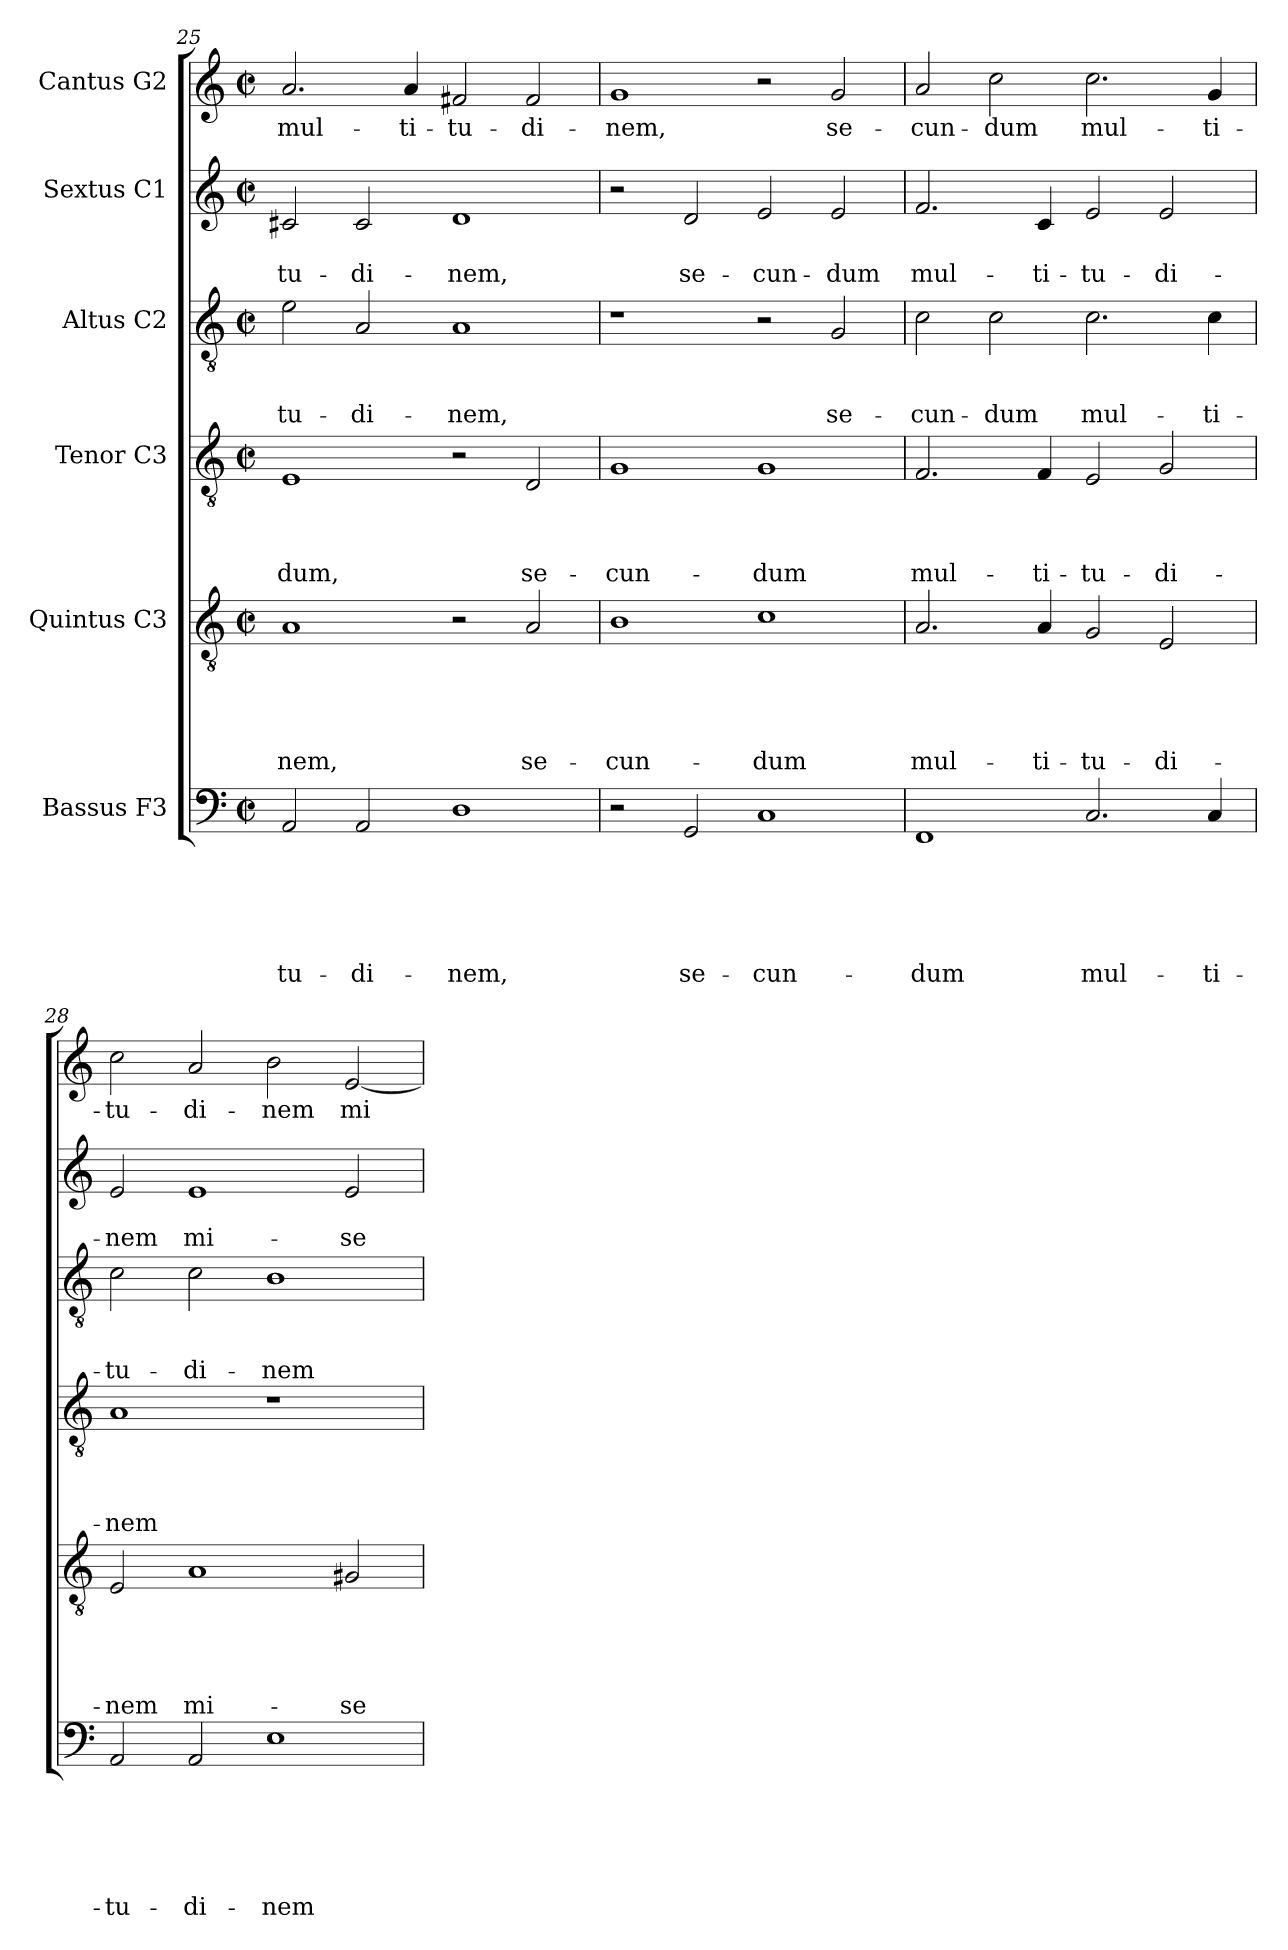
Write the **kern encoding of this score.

**kern	**text	**text	**text	**text	**text	**text	**kern	**text	**text	**text	**text	**text	**kern	**text	**text	**text	**text	**kern	**text	**text	**text	**kern	**text	**text	**kern	**text
*part6	*part6	*part6	*part6	*part6	*part6	*part6	*part5	*part5	*part5	*part5	*part5	*part5	*part4	*part4	*part4	*part4	*part4	*part3	*part3	*part3	*part3	*part2	*part2	*part2	*part1	*part1
*staff6	*staff6	*staff6	*staff6	*staff6	*staff6	*staff6	*staff5	*staff5	*staff5	*staff5	*staff5	*staff5	*staff4	*staff4	*staff4	*staff4	*staff4	*staff3	*staff3	*staff3	*staff3	*staff2	*staff2	*staff2	*staff1	*staff1
*I"Bassus F3	*	*	*	*	*	*	*I"Quintus C3	*	*	*	*	*	*I"Tenor C3	*	*	*	*	*I"Altus C2	*	*	*	*I"Sextus C1	*	*	*I"Cantus G2	*
*clefF4	*	*	*	*	*	*	*clefGv2	*	*	*	*	*	*clefGv2	*	*	*	*	*clefGv2	*	*	*	*clefG2	*	*	*clefG2	*
*k[]	*	*	*	*	*	*	*k[]	*	*	*	*	*	*k[]	*	*	*	*	*k[]	*	*	*	*k[]	*	*	*k[]	*
*C:	*	*	*	*	*	*	*C:	*	*	*	*	*	*C:	*	*	*	*	*C:	*	*	*	*C:	*	*	*C:	*
*M2/2	*	*	*	*	*	*	*M2/2	*	*	*	*	*	*M2/2	*	*	*	*	*M2/2	*	*	*	*M2/2	*	*	*M2/2	*
*met(c|)	*	*	*	*	*	*	*met(c|)	*	*	*	*	*	*met(c|)	*	*	*	*	*met(c|)	*	*	*	*met(c|)	*	*	*met(c|)	*
=25	=25	=25	=25	=25	=25	=25	=25	=25	=25	=25	=25	=25	=25	=25	=25	=25	=25	=25	=25	=25	=25	=25	=25	=25	=25	=25
!	!	!	!	!	!	!LO:LY:b	!	!	!	!	!	!LO:LY:b	!	!	!	!	!LO:LY:b	!	!	!	!LO:LY:b	!	!	!LO:LY:b	!	!LO:LY:b
2AA/	.	.	.	.	.	-tu-	1A	.	.	.	.	-nem,	1E	.	.	.	-dum,	2e\	.	.	-tu-	2c#X/	.	-tu-	2.a/	mul-
!	!	!	!	!	!	!LO:LY:b	!	!	!	!	!	!	!	!	!	!	!	!	!	!	!LO:LY:b	!	!	!LO:LY:b	!	!
2AA/	.	.	.	.	.	-di-	.	.	.	.	.	.	.	.	.	.	.	2A/	.	.	-di-	2c#/	.	-di-	.	.
!	!	!	!	!	!	!	!	!	!	!	!	!	!	!	!	!	!	!	!	!	!	!	!	!	!	!LO:LY:b
.	.	.	.	.	.	.	.	.	.	.	.	.	.	.	.	.	.	.	.	.	.	.	.	.	4a/	-ti-
!	!	!	!	!	!	!LO:LY:b	!	!	!	!	!	!	!	!	!	!	!	!	!	!	!LO:LY:b	!	!	!LO:LY:b	!	!LO:LY:b
1D	.	.	.	.	.	-nem,	2r	.	.	.	.	.	2r	.	.	.	.	1A	.	.	-nem,	1d	.	-nem,	2f#X/	-tu-
!	!	!	!	!	!	!	!	!	!	!	!	!LO:LY:b	!	!	!	!	!LO:LY:b	!	!	!	!	!	!	!	!	!LO:LY:b
.	.	.	.	.	.	.	2A/	.	.	.	.	se-	2D/	.	.	.	se-	.	.	.	.	.	.	.	2f#/	-di-
!!LO:LB:g=z
=26	=26	=26	=26	=26	=26	=26	=26	=26	=26	=26	=26	=26	=26	=26	=26	=26	=26	=26	=26	=26	=26	=26	=26	=26	=26	=26
!	!	!	!	!	!	!	!	!	!	!	!	!LO:LY:b	!	!	!	!	!LO:LY:b	!	!	!	!	!	!	!	!	!LO:LY:b
2r	.	.	.	.	.	.	1B	.	.	.	.	-cun-	1G	.	.	.	-cun-	1r	.	.	.	2r	.	.	1g	-nem,
!	!	!	!	!	!	!LO:LY:b	!	!	!	!	!	!	!	!	!	!	!	!	!	!	!	!	!	!LO:LY:b	!	!
2GG/	.	.	.	.	.	se-	.	.	.	.	.	.	.	.	.	.	.	.	.	.	.	2d/	.	se-	.	.
!	!	!	!	!	!	!LO:LY:b	!	!	!	!	!	!LO:LY:b	!	!	!	!	!LO:LY:b	!	!	!	!	!	!	!LO:LY:b	!	!
1C	.	.	.	.	.	-cun-	1c	.	.	.	.	-dum	1G	.	.	.	-dum	2r	.	.	.	2e/	.	-cun-	2r	.
!	!	!	!	!	!	!	!	!	!	!	!	!	!	!	!	!	!	!	!	!	!LO:LY:b	!	!	!LO:LY:b	!	!LO:LY:b
.	.	.	.	.	.	.	.	.	.	.	.	.	.	.	.	.	.	2G/	.	.	se-	2e/	.	-dum	2g/	se-
=27	=27	=27	=27	=27	=27	=27	=27	=27	=27	=27	=27	=27	=27	=27	=27	=27	=27	=27	=27	=27	=27	=27	=27	=27	=27	=27
!	!	!	!	!	!	!LO:LY:b	!	!	!	!	!	!LO:LY:b	!	!	!	!	!LO:LY:b	!	!	!	!LO:LY:b	!	!	!LO:LY:b	!	!LO:LY:b
1FF	.	.	.	.	.	-dum	2.A/	.	.	.	.	mul-	2.F/	.	.	.	mul-	2c\	.	.	-cun-	2.f/	.	mul-	2a/	-cun-
!	!	!	!	!	!	!	!	!	!	!	!	!	!	!	!	!	!	!	!	!	!LO:LY:b	!	!	!	!	!LO:LY:b
.	.	.	.	.	.	.	.	.	.	.	.	.	.	.	.	.	.	2c\	.	.	-dum	.	.	.	2cc\	-dum
!	!	!	!	!	!	!	!	!	!	!	!	!LO:LY:b	!	!	!	!	!LO:LY:b	!	!	!	!	!	!	!LO:LY:b	!	!
.	.	.	.	.	.	.	4A/	.	.	.	.	-ti-	4F/	.	.	.	-ti-	.	.	.	.	4c/	.	-ti-	.	.
!	!	!	!	!	!	!LO:LY:b	!	!	!	!	!	!LO:LY:b	!	!	!	!	!LO:LY:b	!	!	!	!LO:LY:b	!	!	!LO:LY:b	!	!LO:LY:b
2.C/	.	.	.	.	.	mul-	2G/	.	.	.	.	-tu-	2E/	.	.	.	-tu-	2.c\	.	.	mul-	2e/	.	-tu-	2.cc\	mul-
!	!	!	!	!	!	!	!	!	!	!	!	!LO:LY:b	!	!	!	!	!LO:LY:b	!	!	!	!	!	!	!LO:LY:b	!	!
.	.	.	.	.	.	.	2E/	.	.	.	.	-di-	2G/	.	.	.	-di-	.	.	.	.	2e/	.	-di-	.	.
!	!	!	!	!	!	!LO:LY:b	!	!	!	!	!	!	!	!	!	!	!	!	!	!	!LO:LY:b	!	!	!	!	!LO:LY:b
4C/	.	.	.	.	.	-ti-	.	.	.	.	.	.	.	.	.	.	.	4c\	.	.	-ti-	.	.	.	4g/	-ti-
=28	=28	=28	=28	=28	=28	=28	=28	=28	=28	=28	=28	=28	=28	=28	=28	=28	=28	=28	=28	=28	=28	=28	=28	=28	=28	=28
!	!	!	!	!	!	!LO:LY:b	!	!	!	!	!	!LO:LY:b	!	!	!	!	!LO:LY:b	!	!	!	!LO:LY:b	!	!	!LO:LY:b	!	!LO:LY:b
2AA/	.	.	.	.	.	-tu-	2E/	.	.	.	.	-nem	1A	.	.	.	-nem	2c\	.	.	-tu-	2e/	.	-nem	2cc\	-tu-
!	!	!	!	!	!	!LO:LY:b	!	!	!	!	!	!LO:LY:b	!	!	!	!	!	!	!	!	!LO:LY:b	!	!	!LO:LY:b	!	!LO:LY:b
2AA/	.	.	.	.	.	-di-	1A	.	.	.	.	mi-	.	.	.	.	.	2c\	.	.	-di-	1e	.	mi-	2a/	-di-
!	!	!	!	!	!	!LO:LY:b	!	!	!	!	!	!	!	!	!	!	!	!	!	!	!LO:LY:b	!	!	!	!	!LO:LY:b
1E	.	.	.	.	.	-nem	.	.	.	.	.	.	1r	.	.	.	.	1B	.	.	-nem	.	.	.	2b\	-nem
!	!	!	!	!	!	!	!	!	!	!	!	!LO:LY:b	!	!	!	!	!	!	!	!	!	!	!	!LO:LY:b	!	!LO:LY:b
.	.	.	.	.	.	.	2G#X/	.	.	.	.	-se-	.	.	.	.	.	.	.	.	.	2e/	.	-se-	[2e/	mi-
=	=	=	=	=	=	=	=	=	=	=	=	=	=	=	=	=	=	=	=	=	=	=	=	=	=	=
*-	*-	*-	*-	*-	*-	*-	*-	*-	*-	*-	*-	*-	*-	*-	*-	*-	*-	*-	*-	*-	*-	*-	*-	*-	*-	*-
